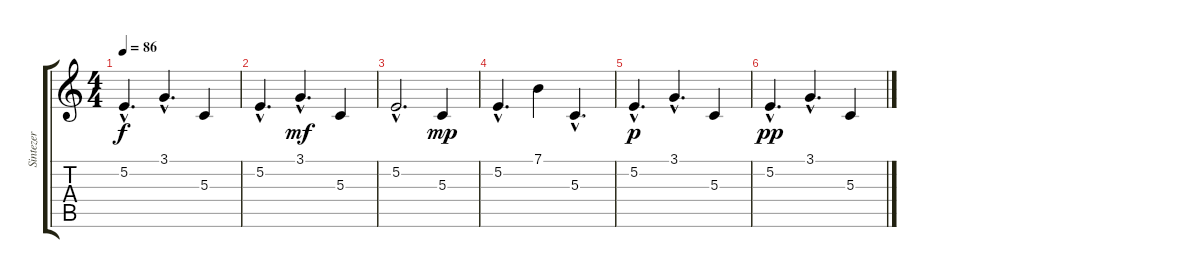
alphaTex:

\track ("Sintezer" "Sintezer") {instrument synthstrings1}
\staff {score tabs}
\tuning (E4 B3 G3 D3 A2 E2) {hide}
\ts (4 4)
\tempo 86
\clef g2
\ks c
5.2{hac}.4{d dy f} 3.1{hac}.4{d} 5.3.4 |
5.2{hac}.4{d} 3.1{hac}.4{d dy mf} 5.3.4 |
5.2{hac}.2{d} 5.3.4{dy mp} |
5.2{hac}.4{d} 7.1.4 5.3{hac}.4{d} |
5.2{hac}.4{d dy p} 3.1{hac}.4{d} 5.3.4 |
5.2{hac}.4{d dy pp} 3.1{hac}.4{d} 5.3.4
